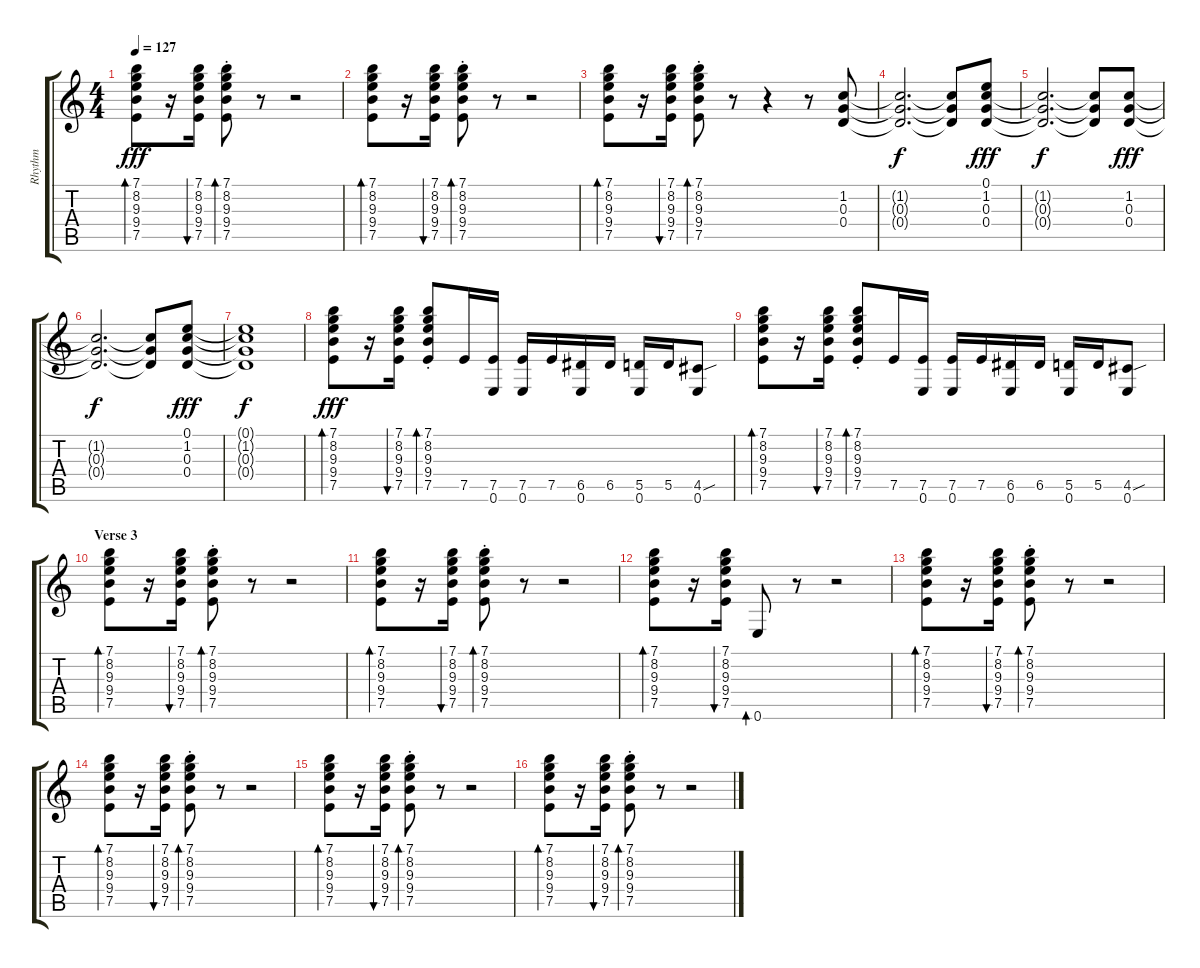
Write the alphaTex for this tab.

\track ("Rhythm" "Rhythm") {instrument electricguitarclean}
\staff {score tabs}
\tuning (E4 B3 G3 D3 A2 E2) {hide}
\ts (4 4)
\tempo 127
\clef g2
\ks c
(7.1 8.2 9.3 9.4 7.5).8{bd 60 dy fff} r.16 (7.1 8.2 9.3 9.4 7.5).16{bu 60} (7.1{st} 8.2{st} 9.3{st} 9.4{st} 7.5{st}).8{bd 60} r.8 r.2 |
(7.1 8.2 9.3 9.4 7.5).8{bd 60} r.16 (7.1 8.2 9.3 9.4 7.5).16{bu 60} (7.1{st} 8.2{st} 9.3{st} 9.4{st} 7.5{st}).8{bd 60} r.8 r.2 |
(7.1 8.2 9.3 9.4 7.5).8{bd 60} r.16 (7.1 8.2 9.3 9.4 7.5).16{bu 60} (7.1{st} 8.2{st} 9.3{st} 9.4{st} 7.5{st}).8{bd 60} r.8 r.4 r.8 (1.2 0.3 0.4).8 |
(1.2{t} 0.3{t} 0.4{t}).2{d dy f} (1.2{t} 0.3{t} 0.4{t}).8 (0.1 1.2 0.3 0.4).8{dy fff} |
(1.2{t} 0.3{t} 0.4{t}).2{d dy f} (1.2{t} 0.3{t} 0.4{t}).8 (1.2 0.3 0.4).8{dy fff} |
(1.2{t} 0.3{t} 0.4{t}).2{d dy f} (1.2{t} 0.3{t} 0.4{t}).8 (0.1 1.2 0.3 0.4).8{dy fff} |
(0.1{t} 1.2{t} 0.3{t} 0.4{t}).1{dy f} |
(7.1 8.2 9.3 9.4 7.5).8{bd 60 dy fff} r.16 (7.1 8.2 9.3 9.4 7.5).16{bu 60} (7.1{st} 8.2{st} 9.3{st} 9.4{st} 7.5{st}).8{bd 60} 7.5.16 (7.5 0.6).16 (7.5 0.6).16 7.5.16 (6.5 0.6).16 6.5.16 (5.5 0.6).16 5.5.16 (4.5{sou} 0.6).8 |
(7.1 8.2 9.3 9.4 7.5).8{bd 60} r.16 (7.1 8.2 9.3 9.4 7.5).16{bu 60} (7.1{st} 8.2{st} 9.3{st} 9.4{st} 7.5{st}).8{bd 60} 7.5.16 (7.5 0.6).16 (7.5 0.6).16 7.5.16 (6.5 0.6).16 6.5.16 (5.5 0.6).16 5.5.16 (4.5{sou} 0.6).8 |
\section ("" "Verse 3")
(7.1 8.2 9.3 9.4 7.5).8{bd 60 volume 15} r.16 (7.1 8.2 9.3 9.4 7.5).16{bu 60} (7.1{st} 8.2{st} 9.3{st} 9.4{st} 7.5{st}).8{bd 60} r.8 r.2 |
(7.1 8.2 9.3 9.4 7.5).8{bd 60} r.16 (7.1 8.2 9.3 9.4 7.5).16{bu 60} (7.1{st} 8.2{st} 9.3{st} 9.4{st} 7.5{st}).8{bd 60} r.8 r.2 |
(7.1 8.2 9.3 9.4 7.5).8{bd 60} r.16 (7.1 8.2 9.3 9.4 7.5).16{bu 60} 0.6.8{bd 60} r.8 r.2 |
(7.1 8.2 9.3 9.4 7.5).8{bd 60} r.16 (7.1 8.2 9.3 9.4 7.5).16{bu 60} (7.1{st} 8.2{st} 9.3{st} 9.4{st} 7.5{st}).8{bd 60} r.8 r.2 |
(7.1 8.2 9.3 9.4 7.5).8{bd 60} r.16 (7.1 8.2 9.3 9.4 7.5).16{bu 60} (7.1{st} 8.2{st} 9.3{st} 9.4{st} 7.5{st}).8{bd 60} r.8 r.2 |
(7.1 8.2 9.3 9.4 7.5).8{bd 60} r.16 (7.1 8.2 9.3 9.4 7.5).16{bu 60} (7.1{st} 8.2{st} 9.3{st} 9.4{st} 7.5{st}).8{bd 60} r.8 r.2 |
(7.1 8.2 9.3 9.4 7.5).8{bd 60} r.16 (7.1 8.2 9.3 9.4 7.5).16{bu 60} (7.1{st} 8.2{st} 9.3{st} 9.4{st} 7.5{st}).8{bd 60} r.8 r.2
